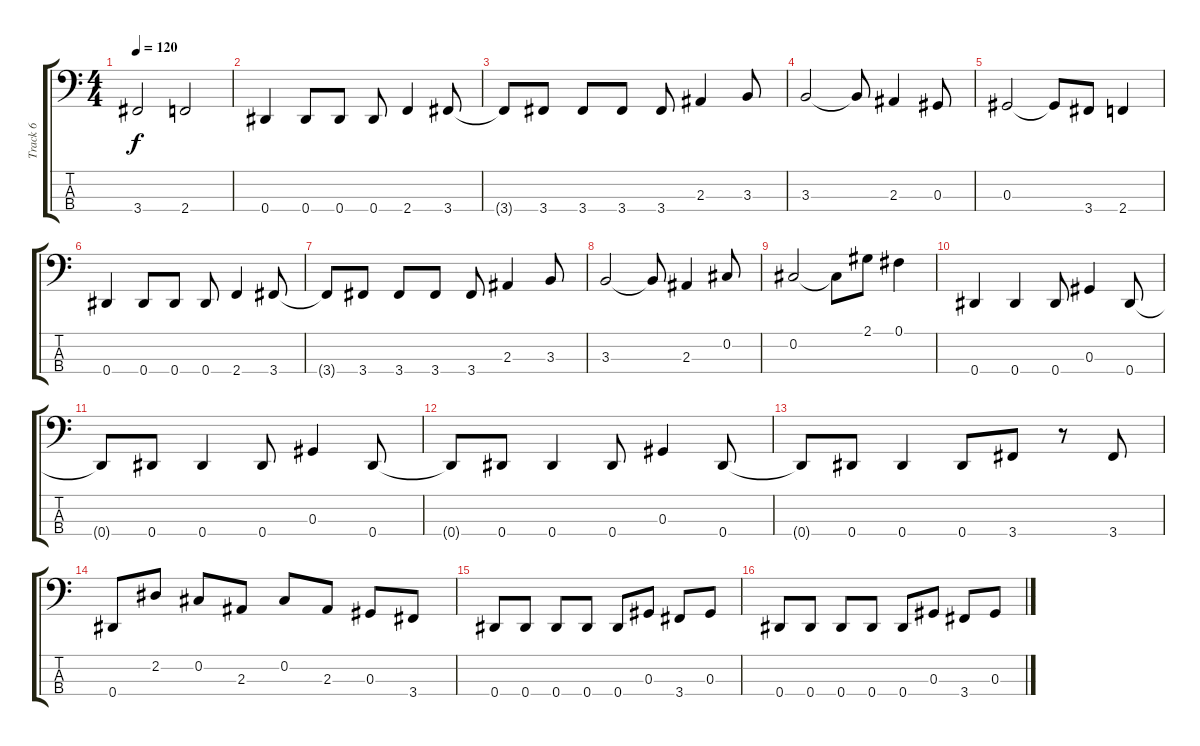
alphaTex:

\track ("Track 6" "Track 6") {instrument electricbassfinger}
\staff {score tabs}
\tuning (Gb2 Db2 Ab1 Eb1) {hide}
\ts (4 4)
\tempo 120
\clef f4
\ks c
3.4{t}.2{dy f} 2.4.2 |
0.4.4 0.4.8 0.4.8 0.4.8 2.4.4 3.4.8 |
3.4{t}.8 3.4.8 3.4.8 3.4.8 3.4.8 2.3.4 3.3.8 |
3.3.2 3.3{t}.8 2.3.4 0.3.8 |
0.3.2 0.3{t}.8 3.4.8 2.4.4 |
0.4.4 0.4.8 0.4.8 0.4.8 2.4.4 3.4.8 |
3.4{t}.8 3.4.8 3.4.8 3.4.8 3.4.8 2.3.4 3.3.8 |
3.3.2 3.3{t}.8 2.3.4 0.2.8 |
0.2.2 0.2{t}.8 2.1.8 0.1.4 |
0.4.4 0.4.4 0.4.8 0.3.4 0.4.8 |
0.4{t}.8 0.4.8 0.4.4 0.4.8 0.3.4 0.4.8 |
0.4{t}.8 0.4.8 0.4.4 0.4.8 0.3.4 0.4.8 |
0.4{t}.8 0.4.8 0.4.4 0.4.8 3.4.8 r.8 3.4.8 |
0.4.8 2.2.8 0.2.8 2.3.8 0.2.8 2.3.8 0.3.8 3.4.8 |
0.4.8 0.4.8 0.4.8 0.4.8 0.4.8 0.3.8 3.4.8 0.3.8 |
0.4.8 0.4.8 0.4.8 0.4.8 0.4.8 0.3.8 3.4.8 0.3.8
